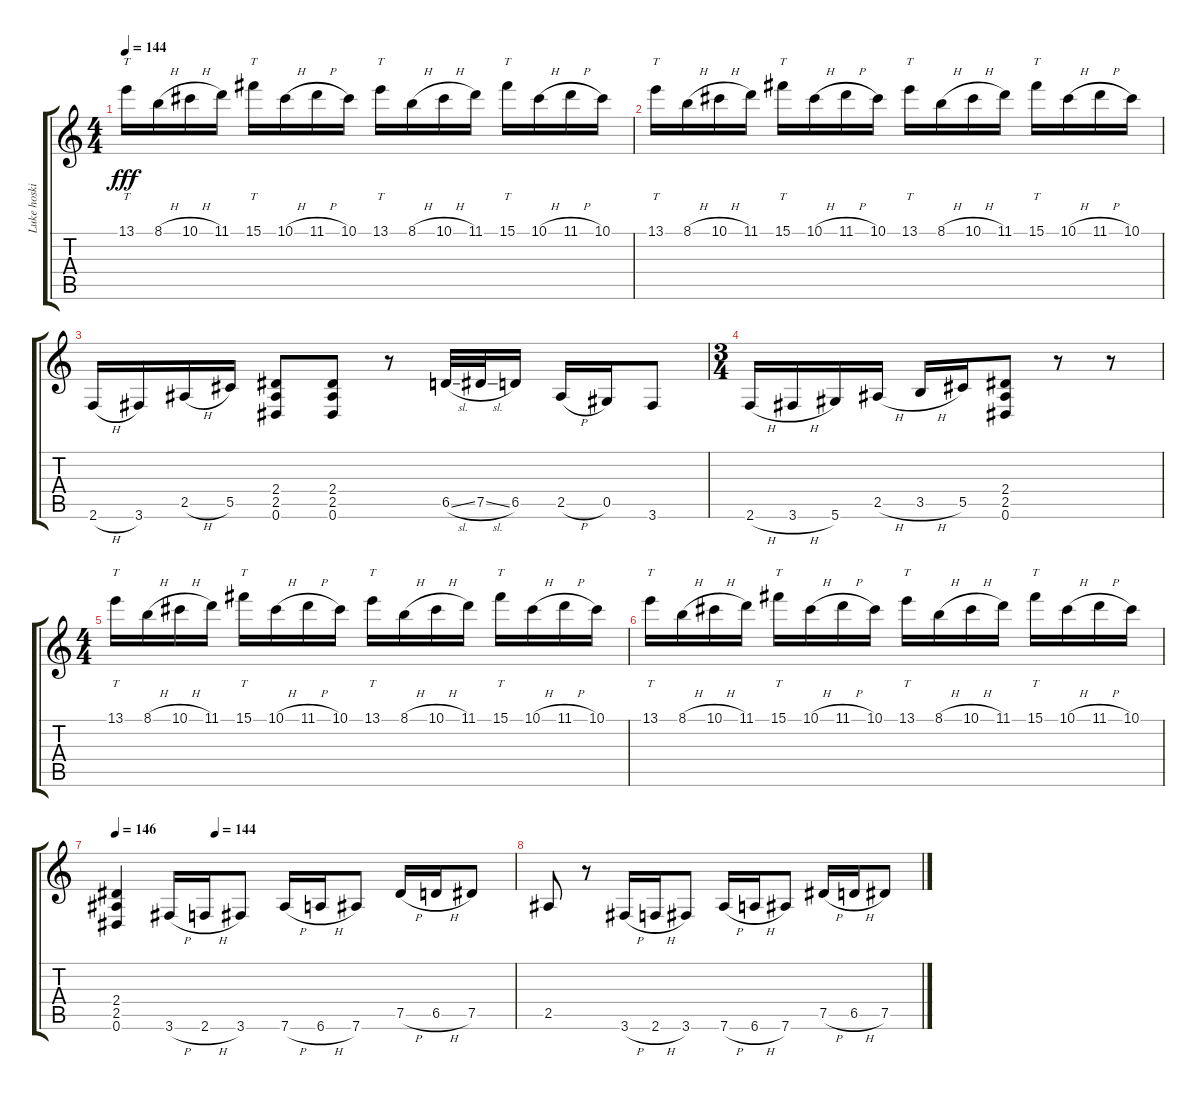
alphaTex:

\track ("Luke hoskin" "Luke hoski") {solo instrument distortionguitar}
\staff {score tabs}
\tuning (Eb4 Bb3 Gb3 Db3 Ab2 Eb2) {hide}
\ts (4 4)
\tempo 144
\clef g2
\ks c
13.1.16{tt dy fff} 8.1{h}.16 10.1{h}.16 11.1.16 15.1.16{tt} 10.1{h}.16 11.1{h}.16 10.1.16 13.1.16{tt} 8.1{h}.16 10.1{h}.16 11.1.16 15.1.16{tt} 10.1{h}.16 11.1{h}.16 10.1.16 |
13.1.16{tt} 8.1{h}.16 10.1{h}.16 11.1.16 15.1.16{tt} 10.1{h}.16 11.1{h}.16 10.1.16 13.1.16{tt} 8.1{h}.16 10.1{h}.16 11.1.16 15.1.16{tt} 10.1{h}.16 11.1{h}.16 10.1.16 |
2.6{h}.16 3.6.16 2.5{h}.16 5.5.16 (2.4 2.5 0.6).8 (2.4 2.5 0.6).8 r.8 6.5{sl}.32 7.5{sl}.32 6.5.16 2.5{h}.16 0.5.16 3.6.8 |
\ts (3 4)
2.6{h}.16 3.6{h}.16 5.6.16 2.5{h}.16 3.5{h}.16 5.5.16 (2.4 2.5 0.6).8 r.8 r.8 |
\ts (4 4)
13.1.16{tt} 8.1{h}.16 10.1{h}.16 11.1.16 15.1.16{tt} 10.1{h}.16 11.1{h}.16 10.1.16 13.1.16{tt} 8.1{h}.16 10.1{h}.16 11.1.16 15.1.16{tt} 10.1{h}.16 11.1{h}.16 10.1.16 |
13.1.16{tt} 8.1{h}.16 10.1{h}.16 11.1.16 15.1.16{tt} 10.1{h}.16 11.1{h}.16 10.1.16 13.1.16{tt} 8.1{h}.16 10.1{h}.16 11.1.16 15.1.16{tt} 10.1{h}.16 11.1{h}.16 10.1.16 |
\tempo 140
\tempo (144 0.25)
\tempo 146
(2.4 2.5 0.6).4 3.6{h}.16 2.6{h}.16 3.6.8 7.6{h}.16 6.6{h}.16 7.6.8 7.5{h}.16 6.5{h}.16 7.5.8 |
2.5.8 r.8 3.6{h}.16 2.6{h}.16 3.6.8 7.6{h}.16 6.6{h}.16 7.6.8 7.5{h}.16 6.5{h}.16 7.5.8
